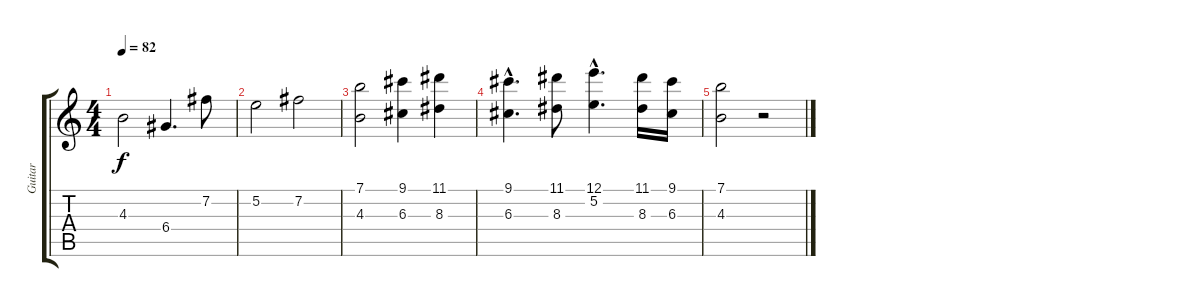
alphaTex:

\track ("Guitar" "Guitar") {instrument distortionguitar}
\staff {score tabs}
\tuning (E4 B3 G3 D3 A2 E2) {hide}
\ts (4 4)
\tempo 82
\clef g2
\ks c
4.3.2{dy f} 6.4.4{d} 7.2.8 |
5.2.2 7.2.2 |
(7.1 4.3).2{volume 16} (9.1 6.3).4 (11.1 8.3).4 |
(9.1{hac} 6.3{hac}).4{d} (11.1 8.3).8 (12.1{hac} 5.2{hac}).4{d} (11.1 8.3).16 (9.1 6.3).16 |
(7.1 4.3).2 r.2
